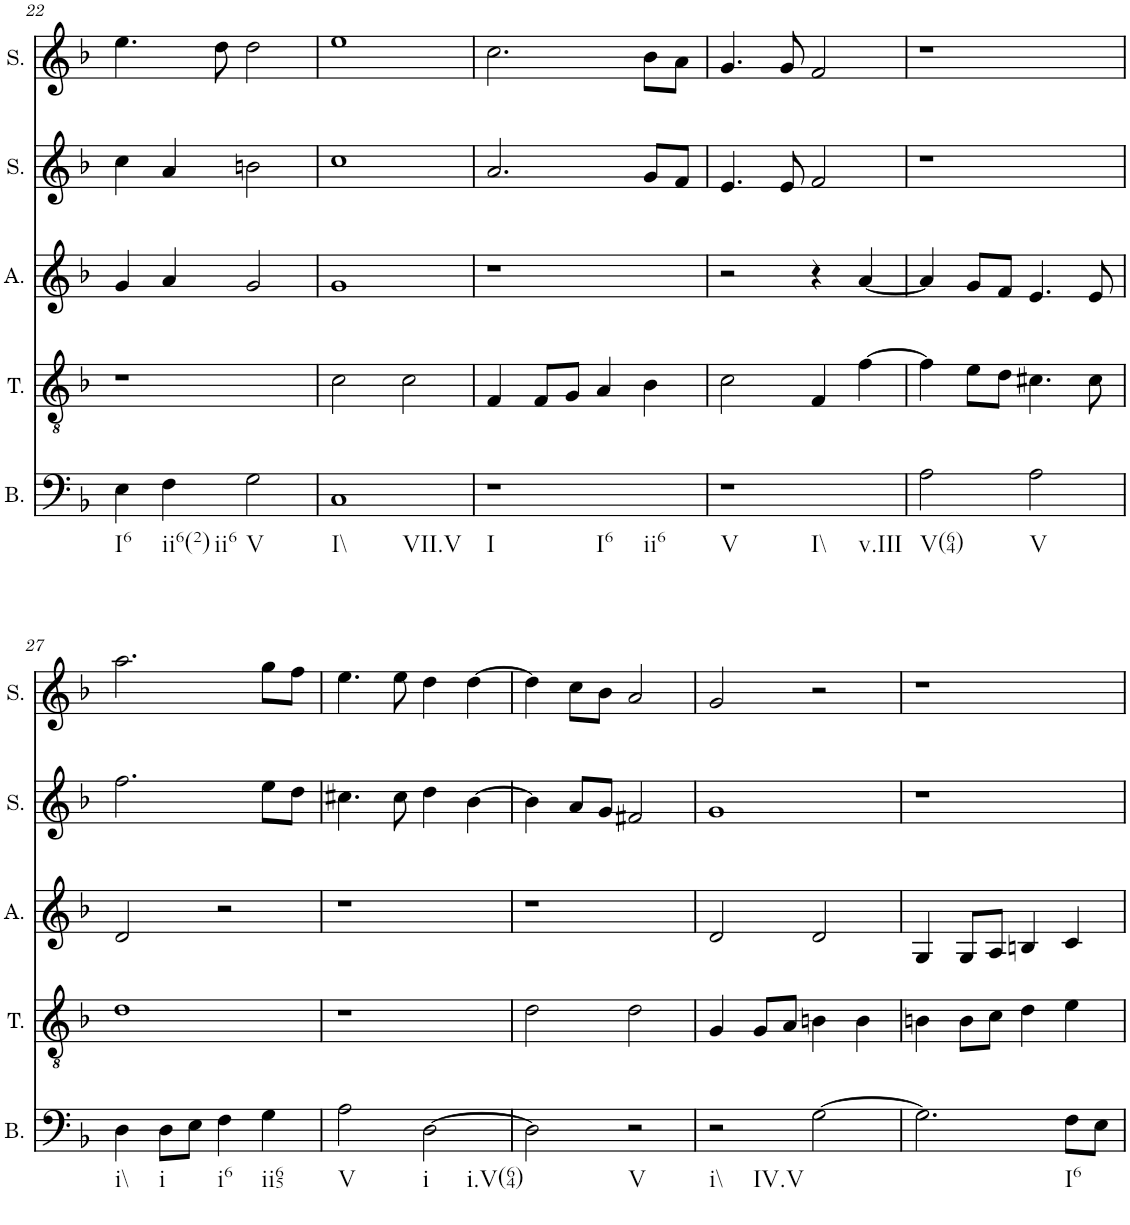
**kern	**kern	**kern	**kern	**kern
*part5	*part4	*part3	*part2	*part1
*staff5	*staff4	*staff3	*staff2	*staff1
*I"Bass	*I"Tenor	*I"Alto	*I"Soprano	*I"Soprano
*I'B.	*I'T.	*I'A.	*I'S.	*I'S.
!!LO:PB:g=z
*clefF4	*clefGv2	*clefG2	*clefG2	*clefG2
*k[b-]	*k[b-]	*k[b-]	*k[b-]	*k[b-]
*M4/4	*M4/4	*M4/4	*M4/4	*M4/4
=22	=22	=22	=22	=22
!LO:TX:b:t=I6	!	!	!	!
4E\	1r	4g/	4cc\	4.ee\
!LO:TX:b:t=ii6(2)	!	!	!	!
!LO:TX:b:t=ii6	!	!	!	!
4F\	.	4a/	4a/	.
.	.	.	.	8dd\
!LO:TX:b:t=V	!	!	!	!
2G\	.	2g/	2bn\	2dd\
=23	=23	=23	=23	=23
!LO:TX:b:t=I\\	!	!	!	!
!LO:TX:b:t=VII.V	!	!	!	!
1C	2c\	1g	1cc	1ee
.	2c\	.	.	.
=24	=24	=24	=24	=24
!LO:TX:b:t=I	!	!	!	!
!LO:TX:b:t=I6	!	!	!	!
!LO:TX:b:t=ii6	!	!	!	!
1r	4F/	1r	2.a/	2.cc\
.	8F/L	.	.	.
.	8G/J	.	.	.
.	4A/	.	.	.
.	4B-\	.	8g/L	8b-\L
.	.	.	8f/J	8a\J
=25	=25	=25	=25	=25
!LO:TX:b:t=V	!	!	!	!
!LO:TX:b:t=I\\	!	!	!	!
!LO:TX:b:t=v.III	!	!	!	!
1r	2c\	2r	4.e/	4.g/
.	.	.	8e/	8g/
.	4F/	4r	2f/	2f/
.	[4f\	[4a/	.	.
=26	=26	=26	=26	=26
!LO:TX:b:t=V(64)	!	!	!	!
2A\	4f\]	4a/]	1r	1r
.	8e\L	8g/L	.	.
.	8d\J	8f/J	.	.
!LO:TX:b:t=V	!	!	!	!
2A\	4.c#X\	4.e/	.	.
.	8c#\	8e/	.	.
!!LO:LB:g=z
=27	=27	=27	=27	=27
!LO:TX:b:t=i\\	!	!	!	!
4D\	1d	2d/	2.ff\	2.aa\
!LO:TX:b:t=i	!	!	!	!
8D\L	.	.	.	.
8E\J	.	.	.	.
!LO:TX:b:t=i6	!	!	!	!
4F\	.	2r	.	.
!LO:TX:b:t=ii65	!	!	!	!
4G\	.	.	8ee\L	8gg\L
.	.	.	8dd\J	8ff\J
=28	=28	=28	=28	=28
!LO:TX:b:t=V	!	!	!	!
2A\	1r	1r	4.cc#X\	4.ee\
.	.	.	8cc#\	8ee\
!LO:TX:b:t=i	!	!	!	!
!LO:TX:b:t=i.V(64)	!	!	!	!
[2D\	.	.	4dd\	4dd\
.	.	.	[4b-\	[4dd\
=29	=29	=29	=29	=29
2D\]	2d\	1r	4b-\]	4dd\]
.	.	.	8a/L	8cc\L
.	.	.	8g/J	8b-\J
!LO:TX:b:t=V	!	!	!	!
2r	2d\	.	2f#X/	2a/
=30	=30	=30	=30	=30
!LO:TX:b:t=i\\	!	!	!	!
!LO:TX:b:t=IV.V	!	!	!	!
2r	4G/	2d/	1g	2g/
.	8G/L	.	.	.
.	8A/J	.	.	.
[2G\	4Bn\	2d/	.	2r
.	4B\	.	.	.
=31	=31	=31	=31	=31
2.G\]	4Bn\	4G/	1r	1r
.	8B\L	8G/L	.	.
.	8c\J	8A/J	.	.
.	4d\	4Bn/	.	.
!LO:TX:b:t=I6	!	!	!	!
8F\L	4e\	4c/	.	.
8E\J	.	.	.	.
=	=	=	=	=
*-	*-	*-	*-	*-
